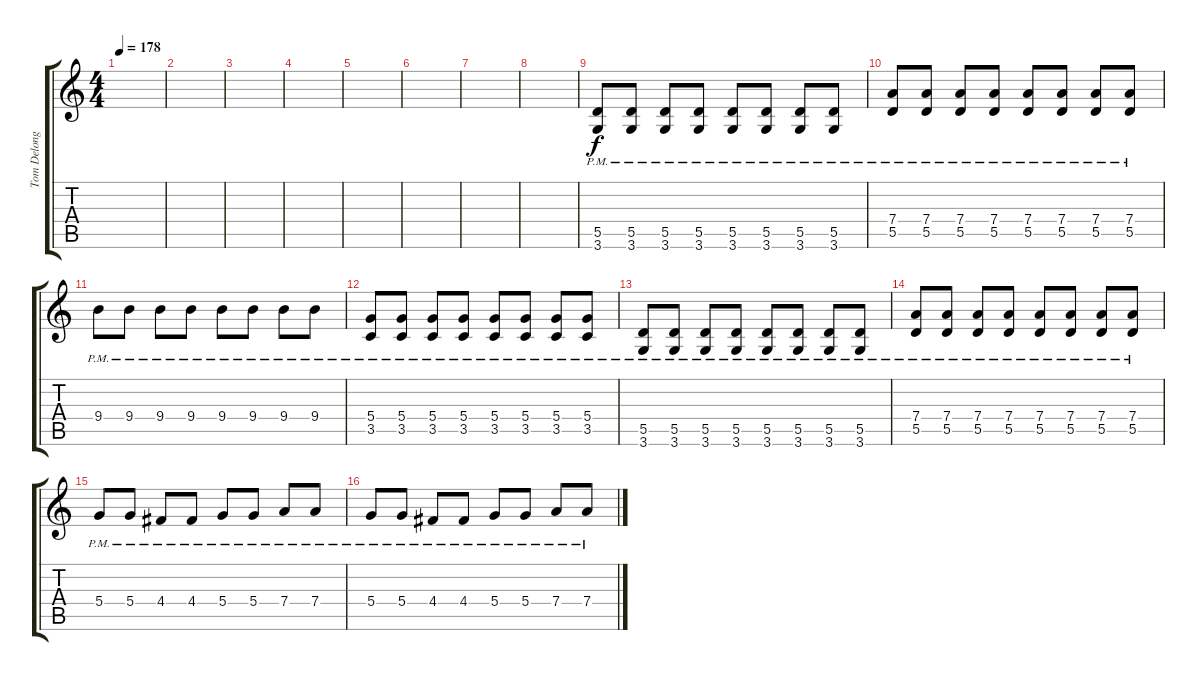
\track ("Tom Delonge (Background/Studio-Guitar)" "Tom Delong") {instrument overdrivenguitar}
\staff {score tabs}
\tuning (E4 B3 G3 D3 A2 E2) {hide}
\ts (4 4)
\tempo 178
\clef g2
\ks c
|
|
|
|
|
|
|
|
(5.5{pm} 3.6{pm}).8{volume 15 instrument electricguitarmuted} (5.5{pm} 3.6{pm}).8 (5.5{pm} 3.6{pm}).8 (5.5{pm} 3.6{pm}).8 (5.5{pm} 3.6{pm}).8 (5.5{pm} 3.6{pm}).8 (5.5{pm} 3.6{pm}).8 (5.5{pm} 3.6{pm}).8 |
(7.4{pm} 5.5{pm}).8 (7.4{pm} 5.5{pm}).8 (7.4{pm} 5.5{pm}).8 (7.4{pm} 5.5{pm}).8 (7.4{pm} 5.5{pm}).8 (7.4{pm} 5.5{pm}).8 (7.4{pm} 5.5{pm}).8 (7.4{pm} 5.5{pm}).8 |
9.4{pm}.8 9.4{pm}.8 9.4{pm}.8 9.4{pm}.8 9.4{pm}.8 9.4{pm}.8 9.4{pm}.8 9.4{pm}.8 |
(5.4{pm} 3.5{pm}).8 (5.4{pm} 3.5{pm}).8 (5.4{pm} 3.5{pm}).8 (5.4{pm} 3.5{pm}).8 (5.4{pm} 3.5{pm}).8 (5.4{pm} 3.5{pm}).8 (5.4{pm} 3.5{pm}).8 (5.4{pm} 3.5{pm}).8 |
(5.5{pm} 3.6{pm}).8 (5.5{pm} 3.6{pm}).8 (5.5{pm} 3.6{pm}).8 (5.5{pm} 3.6{pm}).8 (5.5{pm} 3.6{pm}).8 (5.5{pm} 3.6{pm}).8 (5.5{pm} 3.6{pm}).8 (5.5{pm} 3.6{pm}).8 |
(7.4{pm} 5.5{pm}).8 (7.4{pm} 5.5{pm}).8 (7.4{pm} 5.5{pm}).8 (7.4{pm} 5.5{pm}).8 (7.4{pm} 5.5{pm}).8 (7.4{pm} 5.5{pm}).8 (7.4{pm} 5.5{pm}).8 (7.4{pm} 5.5{pm}).8 |
5.4{pm}.8 5.4{pm}.8 4.4{pm}.8 4.4{pm}.8 5.4{pm}.8 5.4{pm}.8 7.4{pm}.8 7.4{pm}.8 |
5.4{pm}.8 5.4{pm}.8 4.4{pm}.8 4.4{pm}.8 5.4{pm}.8 5.4{pm}.8 7.4{pm}.8 7.4{pm}.8
